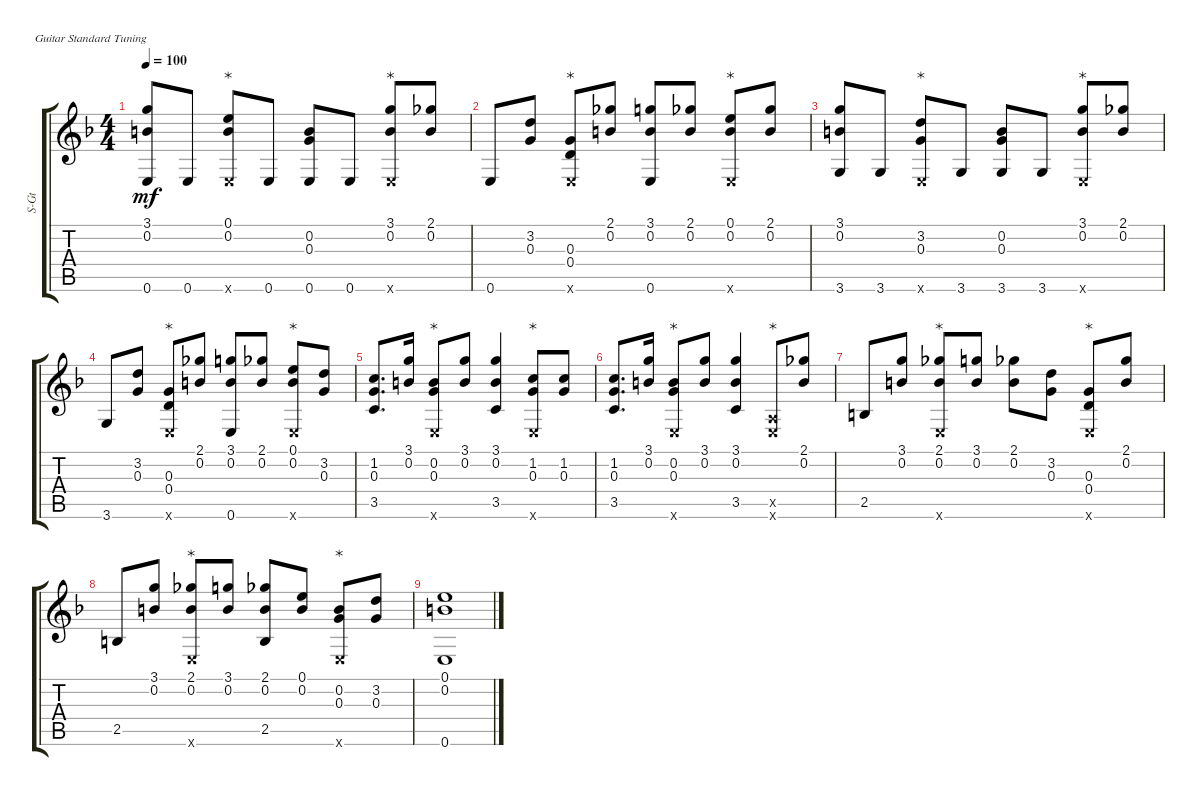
\defaultSystemsLayout 4
\bracketExtendMode groupsimilarinstruments
\otherSystemsTrackNameOrientation horizontal
\track ("Steel Guitar" "S-Gt") {instrument acousticguitarsteel}
\staff {score tabs}
\tuning (E4 B3 G3 D3 A2 E2)
\ts (4 4)
\tempo 100
\clef g2
\ks f
(3.1{acc forcenatural} 0.2{acc forcenatural} 0.6{acc forcenatural}).8{dy mf beam Up} 0.6{acc forcenatural}.8{beam Up} (0.1{acc forcenatural} 0.2{acc forcenatural} 0.6{x acc forcenatural}).8{glpf beam Up} 0.6{acc forcenatural}.8{beam Up} (0.2{acc forcenatural} 0.3{acc forcenatural} 0.6{acc forcenatural}).8{beam Up} 0.6{acc forcenatural}.8{beam Up} (0.6{x acc forcenatural} 3.1{acc forcenatural} 0.2{acc forcenatural}).8{glpf beam Up} (2.1{acc b} 0.2{acc forcenatural}).8{beam Up} |
0.6{acc forcenatural}.8{beam Up} (3.2{acc forcenatural} 0.3{acc forcenatural}).8{beam Up} (0.3{acc forcenatural} 0.4{acc forcenatural} 0.6{x acc forcenatural}).8{glpf beam Up} (2.1{acc b} 0.2{acc forcenatural}).8{beam Up} (3.1{acc forcenatural} 0.2{acc forcenatural} 0.6{acc forcenatural}).8{beam Up} (2.1{acc b} 0.2{acc forcenatural}).8{beam Up} (0.1{acc forcenatural} 0.2{acc forcenatural} 0.6{x acc forcenatural}).8{glpf beam Up} (2.1{acc b} 0.2{acc forcenatural}).8{beam Up} |
(3.1{acc forcenatural} 0.2{acc forcenatural} 3.6{acc forcenatural}).8{beam Up} 3.6{acc forcenatural}.8{beam Up} (0.6{x acc forcenatural} 3.2{acc forcenatural} 0.3{acc forcenatural}).8{glpf beam Up} 3.6{acc forcenatural}.8{beam Up} (3.6{acc forcenatural} 0.3{acc forcenatural} 0.2{acc forcenatural}).8{beam Up} 3.6{acc forcenatural}.8{beam Up} (3.1{acc forcenatural} 0.2{acc forcenatural} 0.6{x acc forcenatural}).8{glpf beam Up} (2.1{acc b} 0.2{acc forcenatural}).8{beam Up} |
3.6{acc forcenatural}.8{beam Up} (3.2{acc forcenatural} 0.3{acc forcenatural}).8{beam Up} (0.3{acc forcenatural} 0.4{acc forcenatural} 0.6{x acc forcenatural}).8{glpf beam Up} (2.1{acc b} 0.2{acc forcenatural}).8{beam Up} (3.1{acc forcenatural} 0.2{acc forcenatural} 0.6{acc forcenatural}).8{beam Up} (2.1{acc b} 0.2{acc forcenatural}).8{beam Up} (0.1{acc forcenatural} 0.2{acc forcenatural} 0.6{x acc forcenatural}).8{glpf beam Up} (3.2{acc forcenatural} 0.3{acc forcenatural}).8{beam Up} |
(1.2{acc forcenatural} 0.3{acc forcenatural} 3.5{acc forcenatural}).8{d beam Up} (3.1{acc forcenatural} 0.2{acc forcenatural}).16{beam Up} (0.2{acc forcenatural} 0.3{acc forcenatural} 0.6{x acc forcenatural}).8{glpf beam Up} (3.1{acc forcenatural} 0.2{acc forcenatural}).8{beam Up} (3.1{acc forcenatural} 0.2{acc forcenatural} 3.5{acc forcenatural}).4{beam Up} (1.2{acc forcenatural} 0.3{acc forcenatural} 0.6{x acc forcenatural}).8{glpf beam Up} (1.2{acc forcenatural} 0.3{acc forcenatural}).8{beam Up} |
(1.2{acc forcenatural} 0.3{acc forcenatural} 3.5{acc forcenatural}).8{d beam Up} (3.1{acc forcenatural} 0.2{acc forcenatural}).16{beam Up} (0.2{acc forcenatural} 0.3{acc forcenatural} 0.6{x acc forcenatural}).8{glpf beam Up} (3.1{acc forcenatural} 0.2{acc forcenatural}).8{beam Up} (3.1{acc forcenatural} 0.2{acc forcenatural} 3.5{acc forcenatural}).4{beam Up} (0.6{x acc forcenatural} 0.5{x acc forcenatural}).8{glpf beam Up} (0.2{acc forcenatural} 2.1{acc b}).8{beam Up} |
2.5{acc forcenatural}.8{beam Up} (3.1{acc forcenatural} 0.2{acc forcenatural}).8{beam Up} (2.1{acc b} 0.2{acc forcenatural} 0.6{x acc forcenatural}).8{glpf beam Up} (3.1{acc forcenatural} 0.2{acc forcenatural}).8{beam Up} (2.1{acc b} 0.2{acc forcenatural}).8{beam Down} (3.2{acc forcenatural} 0.3{acc forcenatural}).8{beam Down} (0.3{acc forcenatural} 0.4{acc forcenatural} 0.6{x acc forcenatural}).8{glpf beam Up} (2.1{acc b} 0.2{acc forcenatural}).8{beam Up} |
2.5{acc forcenatural}.8{beam Up} (3.1{acc forcenatural} 0.2{acc forcenatural}).8{beam Up} (2.1{acc b} 0.2{acc forcenatural} 0.6{x acc forcenatural}).8{glpf beam Up} (3.1{acc forcenatural} 0.2{acc forcenatural}).8{beam Up} (2.1{acc b} 0.2{acc forcenatural} 2.5{acc forcenatural}).8{beam Up} (0.2{acc forcenatural} 0.1{acc forcenatural}).8{beam Up} (0.3{acc forcenatural} 0.6{x acc forcenatural} 0.2{acc forcenatural}).8{glpf beam Up} (3.2{acc forcenatural} 0.3{acc forcenatural}).8{beam Up} |
\scale
0.326904 (0.1{acc forcenatural} 0.2{acc forcenatural} 0.6{acc forcenatural}).1{beam Up}
